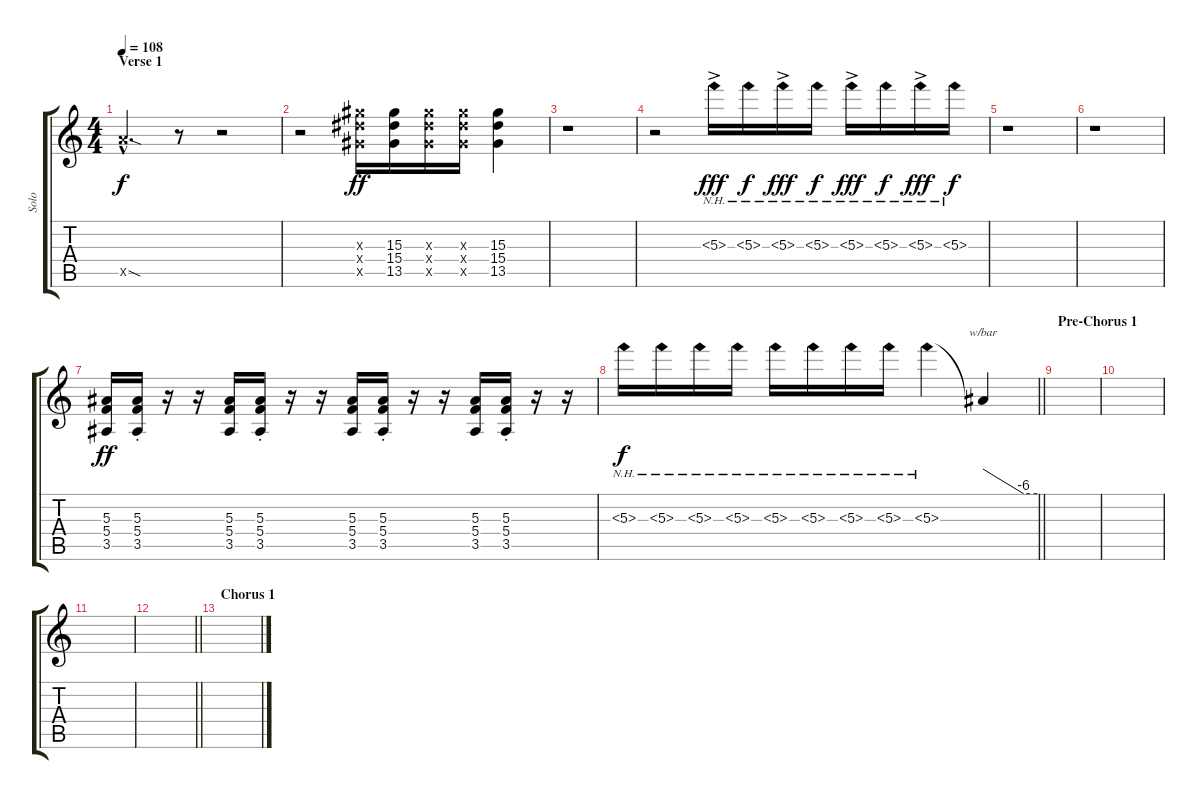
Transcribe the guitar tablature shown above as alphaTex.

\track ("Solo" "Solo") {instrument distortionguitar}
\staff {score tabs}
\tuning (D4 A3 F3 C3 G2 D2) {hide}
\ts (4 4)
\section ("" "Verse 1")
\tempo 108
\clef g2
\ks c
14.5{sod hac x}.4{d dy f} r.8 r.2 |
r.2 (15.3{x} 15.4{x} 13.5{x}).16{dy ff} (15.3 15.4 13.5).16 (15.3{x} 15.4{x} 13.5{x}).16 (15.3{x} 15.4{x} 13.5{x}).16 (15.3 15.4 13.5).4 |
r.1 |
r.2 5.3{nh ac}.16{dy fff} 5.3{nh}.16{dy f} 5.3{nh ac}.16{dy fff} 5.3{nh}.16{dy f} 5.3{nh ac}.16{dy fff} 5.3{nh}.16{dy f} 5.3{nh ac}.16{dy fff} 5.3{nh}.16{dy f} |
r.1 |
r.1 |
(5.3 5.4 3.5).16{dy ff} (5.3{st} 5.4{st} 3.5{st}).16 r.16 r.16 (5.3 5.4 3.5).16 (5.3{st} 5.4{st} 3.5{st}).16 r.16 r.16 (5.3 5.4 3.5).16 (5.3{st} 5.4{st} 3.5{st}).16 r.16 r.16 (5.3 5.4 3.5).16 (5.3{st} 5.4{st} 3.5{st}).16 r.16 r.16 |
\barLineRight lightlight
5.3{nh}.16{dy f} 5.3{nh}.16 5.3{nh}.16 5.3{nh}.16 5.3{nh}.16 5.3{nh}.16 5.3{nh}.16 5.3{nh}.16 5.3{nh}.4 5.3{t}.4{tbe (custom default 0 0 45 -24 60 -24)} |
\section ("" "Pre-Chorus 1")
|
|
|
\barLineRight lightlight
|
\section ("" "Chorus 1")
